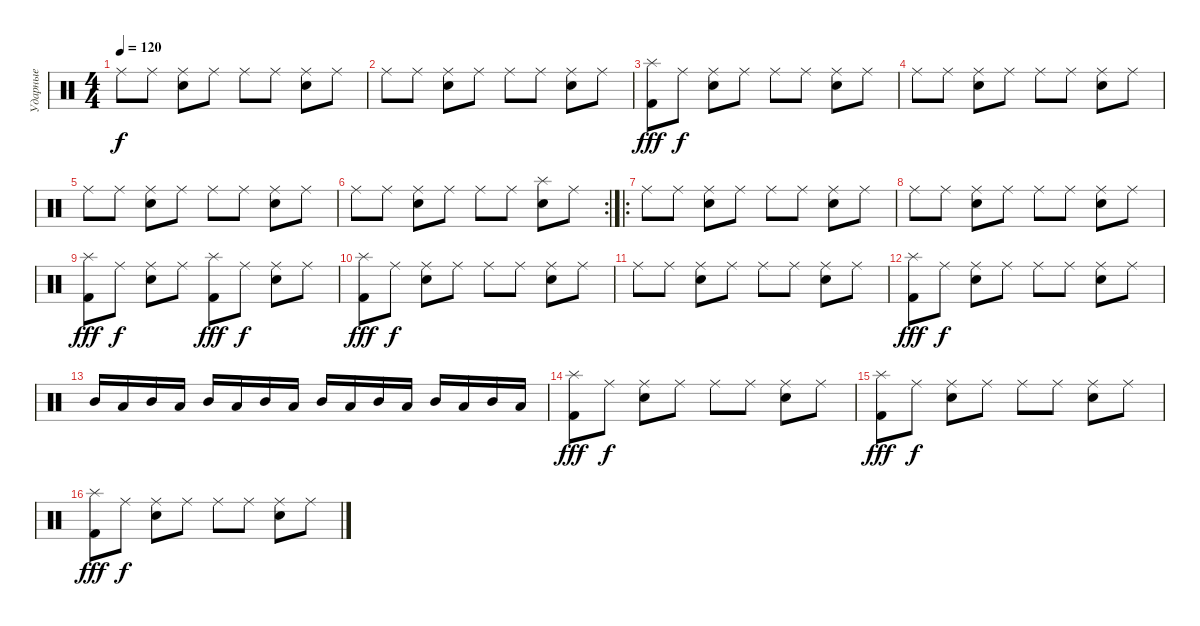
\track ("Ударные" "Ударные") {instrument percussion}
\staff {score}
\articulation defaults
\ts (4 4)
\tempo 120
\clef neutral
\ks c "Ride (middle)".8{dy f} "Ride (middle)".8
("Ride (middle)" "Electric Snare (hit)").8 "Ride (middle)".8 "Ride (middle)".8 "Ride (middle)".8 ("Ride (middle)" "Electric Snare (hit)").8 "Ride (middle)".8 |
"Ride (middle)".8 "Ride (middle)".8 ("Ride (middle)" "Electric Snare (hit)").8 "Ride (middle)".8 "Ride (middle)".8 "Ride (middle)".8 ("Ride (middle)" "Electric Snare (hit)").8 "Ride (middle)".8 |
("Kick (hit) 2" "Splash (hit)").8{dy fff} "Ride (middle)".8{dy f} ("Ride (middle)" "Electric Snare (hit)").8 "Ride (middle)".8 "Ride (middle)".8 "Ride (middle)".8 ("Ride (middle)" "Electric Snare (hit)").8 "Ride (middle)".8 |
"Ride (middle)".8 "Ride (middle)".8 ("Ride (middle)" "Electric Snare (hit)").8 "Ride (middle)".8 "Ride (middle)".8 "Ride (middle)".8 ("Ride (middle)" "Electric Snare (hit)").8 "Ride (middle)".8 |
"Ride (middle)".8 "Ride (middle)".8 ("Ride (middle)" "Electric Snare (hit)").8 "Ride (middle)".8 "Ride (middle)".8 "Ride (middle)".8 ("Ride (middle)" "Electric Snare (hit)").8 "Ride (middle)".8 |
\rc 2 "Ride (middle)".8 "Ride (middle)".8
("Ride (middle)" "Electric Snare (hit)").8 "Ride (middle)".8 "Ride (middle)".8 "Ride (middle)".8 ("Splash (hit)" "Electric Snare (hit)").8 "Ride (middle)".8 |
\ro "Ride (middle)".8 "Ride (middle)".8
("Ride (middle)" "Electric Snare (hit)").8 "Ride (middle)".8 "Ride (middle)".8 "Ride (middle)".8 ("Ride (middle)" "Electric Snare (hit)").8 "Ride (middle)".8 |
"Ride (middle)".8 "Ride (middle)".8 ("Ride (middle)" "Electric Snare (hit)").8 "Ride (middle)".8 "Ride (middle)".8 "Ride (middle)".8 ("Ride (middle)" "Electric Snare (hit)").8 "Ride (middle)".8 |
("Kick (hit) 2" "Splash (hit)").8{dy fff} "Ride (middle)".8{dy f} ("Ride (middle)" "Electric Snare (hit)").8 "Ride (middle)".8 ("Kick (hit) 2" "Splash (hit)").8{dy fff} "Ride (middle)".8{dy f} ("Ride (middle)" "Electric Snare (hit)").8 "Ride (middle)".8 |
("Kick (hit) 2" "Splash (hit)").8{dy fff} "Ride (middle)".8{dy f} ("Ride (middle)" "Electric Snare (hit)").8 "Ride (middle)".8 "Ride (middle)".8 "Ride (middle)".8 ("Ride (middle)" "Electric Snare (hit)").8 "Ride (middle)".8 |
"Ride (middle)".8 "Ride (middle)".8 ("Ride (middle)" "Electric Snare (hit)").8 "Ride (middle)".8 "Ride (middle)".8 "Ride (middle)".8 ("Ride (middle)" "Electric Snare (hit)").8 "Ride (middle)".8 |
("Kick (hit) 2" "Splash (hit)").8{dy fff} "Ride (middle)".8{dy f} ("Ride (middle)" "Electric Snare (hit)").8 "Ride (middle)".8 "Ride (middle)".8 "Ride (middle)".8 ("Ride (middle)" "Electric Snare (hit)").8 "Ride (middle)".8 |
"Mid Tom (hit)".16 "Low Tom (hit)".16 "Mid Tom (hit)".16 "Low Tom (hit)".16 "Mid Tom (hit)".16 "Low Tom (hit)".16 "Mid Tom (hit)".16 "Low Tom (hit)".16 "Mid Tom (hit)".16 "Low Tom (hit)".16 "Mid Tom (hit)".16 "Low Tom (hit)".16 "Mid Tom (hit)".16 "Low Tom (hit)".16 "Mid Tom (hit)".16 "Low Tom (hit)".16 |
("Kick (hit) 2" "Splash (hit)").8{dy fff} "Ride (middle)".8{dy f} ("Ride (middle)" "Electric Snare (hit)").8 "Ride (middle)".8 "Ride (middle)".8 "Ride (middle)".8 ("Ride (middle)" "Electric Snare (hit)").8 "Ride (middle)".8 |
("Kick (hit) 2" "Splash (hit)").8{dy fff} "Ride (middle)".8{dy f} ("Ride (middle)" "Electric Snare (hit)").8 "Ride (middle)".8 "Ride (middle)".8 "Ride (middle)".8 ("Ride (middle)" "Electric Snare (hit)").8 "Ride (middle)".8 |
("Kick (hit) 2" "Splash (hit)").8{dy fff} "Ride (middle)".8{dy f} ("Ride (middle)" "Electric Snare (hit)").8 "Ride (middle)".8 "Ride (middle)".8 "Ride (middle)".8 ("Ride (middle)" "Electric Snare (hit)").8 "Ride (middle)".8
